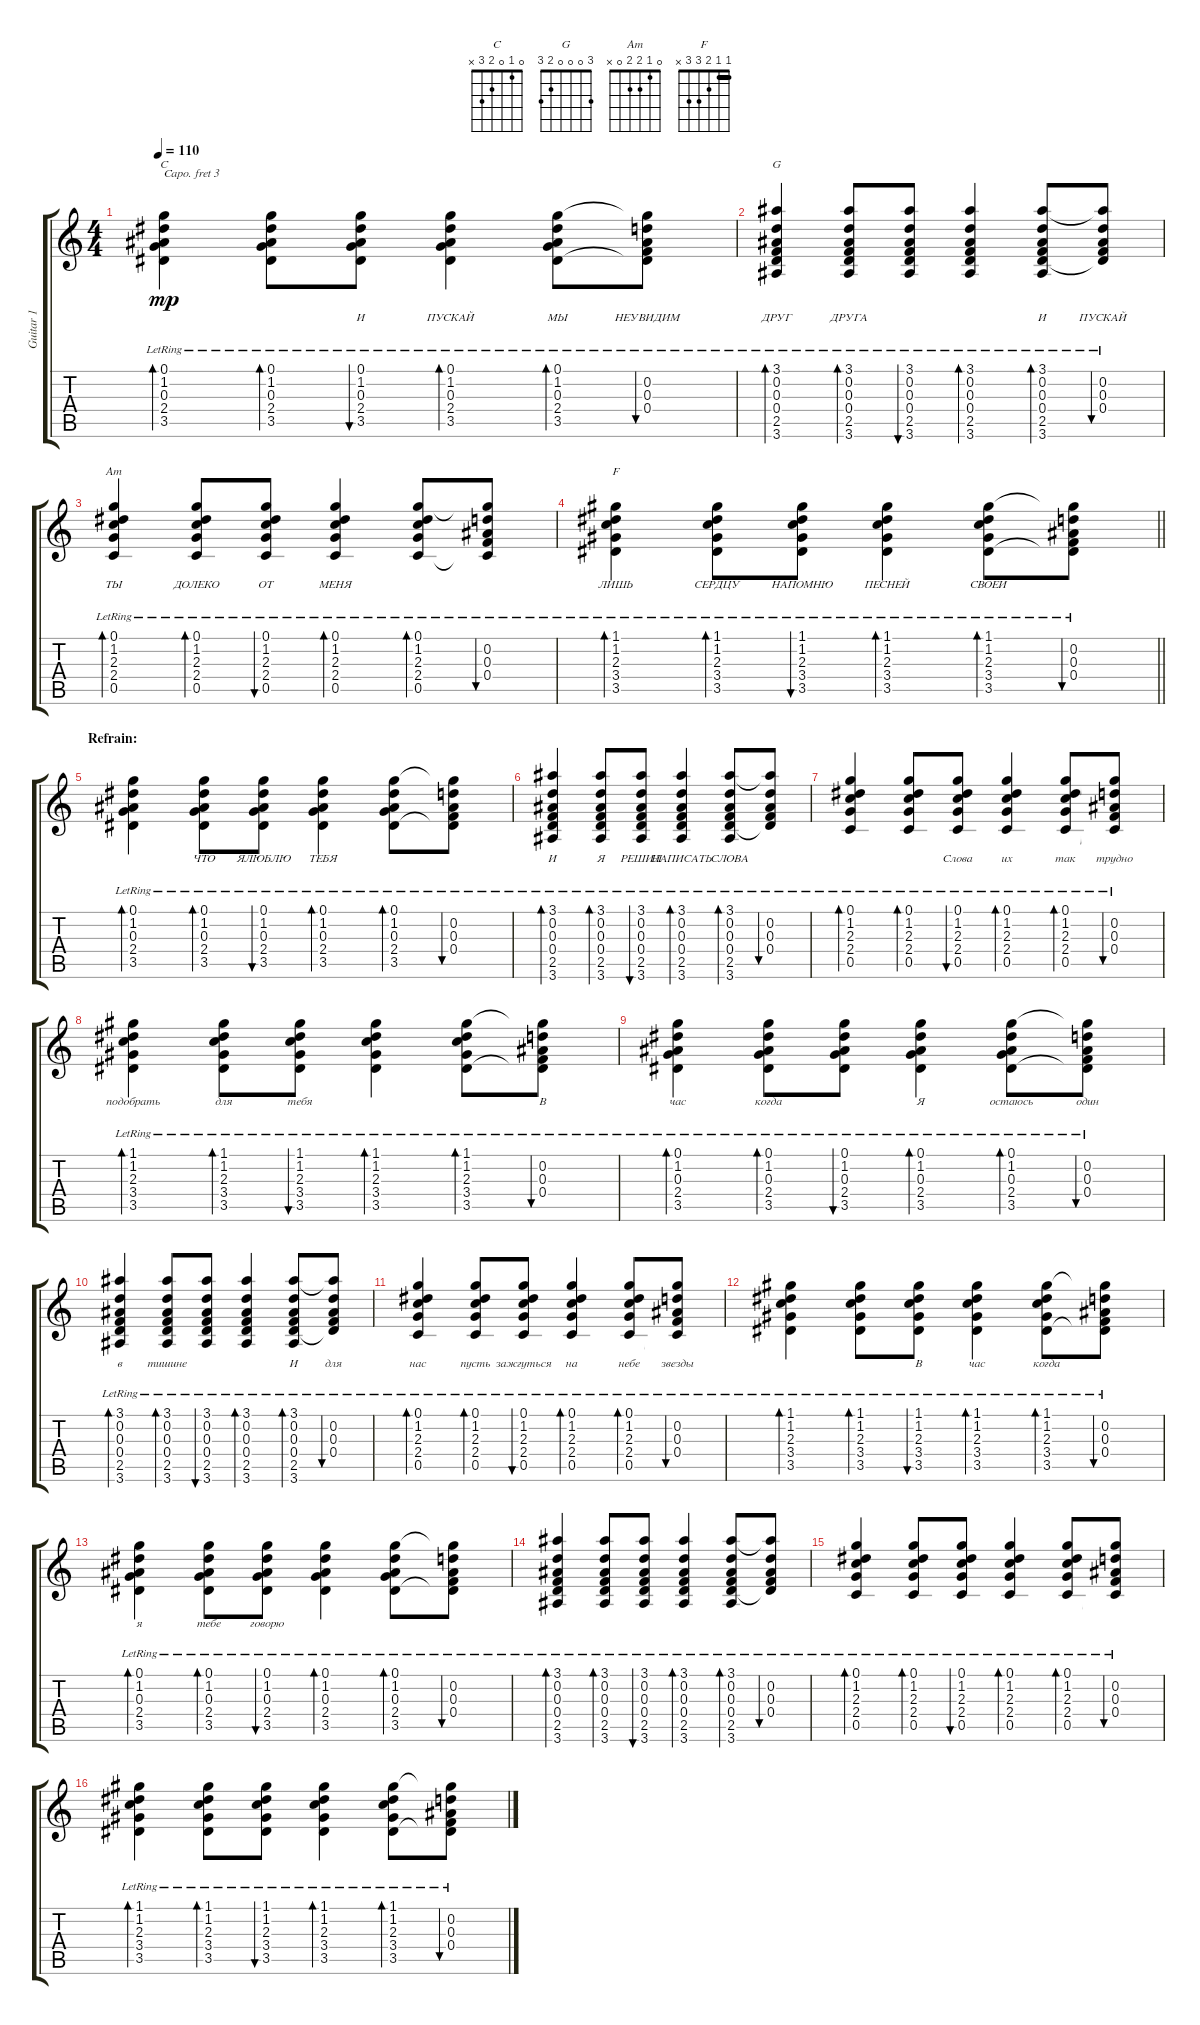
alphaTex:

\track ("Guitar 1" "Guitar 1") {instrument electricguitarjazz}
\staff {score tabs}
\capo 3
\tuning (E4 B3 G3 D3 A2 E2) {hide}
\chord ("C" 0 1 0 2 3 x)
\chord ("G" 3 0 0 0 2 3)
\chord ("Am" 0 1 2 2 0 x)
\chord ("F" 1 1 2 3 3 x) {barre 1}
\ts (4 4)
\tempo 110
\clef g2
\ks c
(0.1{lr} 1.2{lr} 0.3{lr} 2.4{lr} 3.5{lr}).4{bd 60 ch "C" lyrics (0 "") lyrics (1 "") lyrics (2 "") lyrics (3 "") lyrics (4 "") dy mp} (0.1{lr} 1.2{lr} 0.3{lr} 2.4{lr} 3.5{lr}).8{bd 60 lyrics (0 "") lyrics (1 "") lyrics (2 "") lyrics (3 "") lyrics (4 "")} (0.1{lr} 1.2{lr} 0.3{lr} 2.4{lr} 3.5{lr}).8{bu 60 lyrics (0 "И") lyrics (1 "") lyrics (2 "") lyrics (3 "") lyrics (4 "")} (0.1{lr} 1.2{lr} 0.3{lr} 2.4{lr} 3.5{lr}).4{bd 60 lyrics (0 "ПУСКАЙ") lyrics (1 "") lyrics (2 "") lyrics (3 "") lyrics (4 "")} (0.1{lr} 1.2{lr} 0.3{lr} 2.4{lr} 3.5{lr}).8{bd 60 lyrics (0 "МЫ") lyrics (1 "") lyrics (2 "") lyrics (3 "") lyrics (4 "")} (0.1{t} 0.2{lr} 0.3{lr} 0.4{lr} 3.5{t}).8{bu 60 lyrics (0 "НЕУВИДИМ") lyrics (1 "") lyrics (2 "") lyrics (3 "") lyrics (4 "")} |
(3.1{lr} 0.2{lr} 0.3{lr} 0.4{lr} 2.5{lr} 3.6{lr}).4{bd 60 ch "G" lyrics (0 "ДРУГ") lyrics (1 "") lyrics (2 "") lyrics (3 "") lyrics (4 "")} (3.1{lr} 0.2{lr} 0.3{lr} 0.4{lr} 2.5{lr} 3.6{lr}).8{bd 60 lyrics (0 "ДРУГА") lyrics (1 "") lyrics (2 "") lyrics (3 "") lyrics (4 "")} (3.1{lr} 0.2{lr} 0.3{lr} 0.4{lr} 2.5{lr} 3.6{lr}).8{bu 60 lyrics (0 "") lyrics (1 "") lyrics (2 "") lyrics (3 "") lyrics (4 "")} (3.1{lr} 0.2{lr} 0.3{lr} 0.4{lr} 2.5{lr} 3.6{lr}).4{bd 60 lyrics (0 "") lyrics (1 "") lyrics (2 "") lyrics (3 "") lyrics (4 "")} (3.1{lr} 0.2{lr} 0.3{lr} 0.4{lr} 2.5{lr} 3.6{lr}).8{bd 60 lyrics (0 "И") lyrics (1 "") lyrics (2 "") lyrics (3 "") lyrics (4 "")} (3.1{t} 0.2{lr} 0.3{lr} 0.4{lr} 2.5{t}).8{bu 60 lyrics (0 "ПУСКАЙ") lyrics (1 "") lyrics (2 "") lyrics (3 "") lyrics (4 "")} |
(0.1{lr} 1.2{lr} 2.3{lr} 2.4{lr} 0.5{lr}).4{bd 60 ch "Am" lyrics (0 "ТЫ") lyrics (1 "") lyrics (2 "") lyrics (3 "") lyrics (4 "")} (0.1{lr} 1.2{lr} 2.3{lr} 2.4{lr} 0.5{lr}).8{bd 60 lyrics (0 "ДОЛЕКО") lyrics (1 "") lyrics (2 "") lyrics (3 "") lyrics (4 "")} (0.1{lr} 1.2{lr} 2.3{lr} 2.4{lr} 0.5{lr}).8{bu 60 lyrics (0 "ОТ") lyrics (1 "") lyrics (2 "") lyrics (3 "") lyrics (4 "")} (0.1{lr} 1.2{lr} 2.3{lr} 2.4{lr} 0.5{lr}).4{bd 60 lyrics (0 "МЕНЯ") lyrics (1 "") lyrics (2 "") lyrics (3 "") lyrics (4 "")} (0.1{lr} 1.2{lr} 2.3{lr} 2.4{lr} 0.5{lr}).8{bd 60 lyrics (0 "") lyrics (1 "") lyrics (2 "") lyrics (3 "") lyrics (4 "")} (0.1{t} 0.2{lr} 0.3{lr} 0.4{lr} 0.5{t}).8{bu 60 lyrics (0 "") lyrics (1 "") lyrics (2 "") lyrics (3 "") lyrics (4 "")} |
\barLineRight lightlight
(1.1{lr} 1.2{lr} 2.3{lr} 3.4{lr} 3.5{lr}).4{bd 60 ch "F" lyrics (0 "ЛИШЬ") lyrics (1 "") lyrics (2 "") lyrics (3 "") lyrics (4 "")} (1.1{lr} 1.2{lr} 2.3{lr} 3.4{lr} 3.5{lr}).8{bd 60 lyrics (0 "СЕРДЦУ") lyrics (1 "") lyrics (2 "") lyrics (3 "") lyrics (4 "")} (1.1{lr} 1.2{lr} 2.3{lr} 3.4{lr} 3.5{lr}).8{bu 60 lyrics (0 "НАПОМНЮ") lyrics (1 "") lyrics (2 "") lyrics (3 "") lyrics (4 "")} (1.1{lr} 1.2{lr} 2.3{lr} 3.4{lr} 3.5{lr}).4{bd 60 lyrics (0 "ПЕСНЕЙ") lyrics (1 "") lyrics (2 "") lyrics (3 "") lyrics (4 "")} (1.1{lr} 1.2{lr} 2.3{lr} 3.4{lr} 3.5{lr}).8{bd 60 lyrics (0 "СВОЕЙ") lyrics (1 "") lyrics (2 "") lyrics (3 "") lyrics (4 "")} (1.1{t} 0.2{lr} 0.3{lr} 0.4{lr} 3.5{t}).8{bu 60 lyrics (0 "") lyrics (1 "") lyrics (2 "") lyrics (3 "") lyrics (4 "")} |
\section ("" "Refrain:")
(0.1{lr} 1.2{lr} 0.3{lr} 2.4{lr} 3.5{lr}).4{bd 60 lyrics (0 "") lyrics (1 "") lyrics (2 "") lyrics (3 "") lyrics (4 "")} (0.1{lr} 1.2{lr} 0.3{lr} 2.4{lr} 3.5{lr}).8{bd 60 lyrics (0 "ЧТО") lyrics (1 "") lyrics (2 "") lyrics (3 "") lyrics (4 "")} (0.1{lr} 1.2{lr} 0.3{lr} 2.4{lr} 3.5{lr}).8{bu 60 lyrics (0 "ЯЛЮБЛЮ") lyrics (1 "") lyrics (2 "") lyrics (3 "") lyrics (4 "")} (0.1{lr} 1.2{lr} 0.3{lr} 2.4{lr} 3.5{lr}).4{bd 60 lyrics (0 "ТЕБЯ") lyrics (1 "") lyrics (2 "") lyrics (3 "") lyrics (4 "")} (0.1{lr} 1.2{lr} 0.3{lr} 2.4{lr} 3.5{lr}).8{bd 60 lyrics (0 "") lyrics (1 "") lyrics (2 "") lyrics (3 "") lyrics (4 "")} (0.1{t} 0.2{lr} 0.3{lr} 0.4{lr} 3.5{t}).8{bu 60 lyrics (0 "") lyrics (1 "") lyrics (2 "") lyrics (3 "") lyrics (4 "")} |
(3.1{lr} 0.2{lr} 0.3{lr} 0.4{lr} 2.5{lr} 3.6{lr}).4{bd 60 lyrics (0 "И") lyrics (1 "") lyrics (2 "") lyrics (3 "") lyrics (4 "")} (3.1{lr} 0.2{lr} 0.3{lr} 0.4{lr} 2.5{lr} 3.6{lr}).8{bd 60 lyrics (0 "Я") lyrics (1 "") lyrics (2 "") lyrics (3 "") lyrics (4 "")} (3.1{lr} 0.2{lr} 0.3{lr} 0.4{lr} 2.5{lr} 3.6{lr}).8{bu 60 lyrics (0 "РЕШИЛ") lyrics (1 "") lyrics (2 "") lyrics (3 "") lyrics (4 "")} (3.1{lr} 0.2{lr} 0.3{lr} 0.4{lr} 2.5{lr} 3.6{lr}).4{bd 60 lyrics (0 "НАПИСАТЬ") lyrics (1 "") lyrics (2 "") lyrics (3 "") lyrics (4 "")} (3.1{lr} 0.2{lr} 0.3{lr} 0.4{lr} 2.5{lr} 3.6{lr}).8{bd 60 lyrics (0 "СЛОВА") lyrics (1 "") lyrics (2 "") lyrics (3 "") lyrics (4 "")} (3.1{t} 0.2{lr} 0.3{lr} 0.4{lr} 2.5{t}).8{bu 60 lyrics (0 "") lyrics (1 "") lyrics (2 "") lyrics (3 "") lyrics (4 "")} |
(0.1{lr} 1.2{lr} 2.3{lr} 2.4{lr} 0.5{lr}).4{bd 60 lyrics (0 "") lyrics (1 "") lyrics (2 "") lyrics (3 "") lyrics (4 "")} (0.1{lr} 1.2{lr} 2.3{lr} 2.4{lr} 0.5{lr}).8{bd 60 lyrics (0 "") lyrics (1 "") lyrics (2 "") lyrics (3 "") lyrics (4 "")} (0.1{lr} 1.2{lr} 2.3{lr} 2.4{lr} 0.5{lr}).8{bu 60 lyrics (0 "Слова") lyrics (1 "") lyrics (2 "") lyrics (3 "") lyrics (4 "")} (0.1{lr} 1.2{lr} 2.3{lr} 2.4{lr} 0.5{lr}).4{bd 60 lyrics (0 "их") lyrics (1 "") lyrics (2 "") lyrics (3 "") lyrics (4 "")} (0.1{lr} 1.2{lr} 2.3{lr} 2.4{lr} 0.5{lr}).8{bd 60 lyrics (0 "так") lyrics (1 "") lyrics (2 "") lyrics (3 "") lyrics (4 "")} (0.1{t} 0.2{lr} 0.3{lr} 0.4{lr} 0.5{t}).8{bu 60 lyrics (0 "трудно") lyrics (1 "") lyrics (2 "") lyrics (3 "") lyrics (4 "")} |
(1.1{lr} 1.2{lr} 2.3{lr} 3.4{lr} 3.5{lr}).4{bd 60 lyrics (0 "подобрать") lyrics (1 "") lyrics (2 "") lyrics (3 "") lyrics (4 "")} (1.1{lr} 1.2{lr} 2.3{lr} 3.4{lr} 3.5{lr}).8{bd 60 lyrics (0 "для") lyrics (1 "") lyrics (2 "") lyrics (3 "") lyrics (4 "")} (1.1{lr} 1.2{lr} 2.3{lr} 3.4{lr} 3.5{lr}).8{bu 60 lyrics (0 "тебя") lyrics (1 "") lyrics (2 "") lyrics (3 "") lyrics (4 "")} (1.1{lr} 1.2{lr} 2.3{lr} 3.4{lr} 3.5{lr}).4{bd 60 lyrics (0 "") lyrics (1 "") lyrics (2 "") lyrics (3 "") lyrics (4 "")} (1.1{lr} 1.2{lr} 2.3{lr} 3.4{lr} 3.5{lr}).8{bd 60 lyrics (0 "") lyrics (1 "") lyrics (2 "") lyrics (3 "") lyrics (4 "")} (1.1{t} 0.2{lr} 0.3{lr} 0.4{lr} 3.5{t}).8{bu 60 lyrics (0 "В") lyrics (1 "") lyrics (2 "") lyrics (3 "") lyrics (4 "")} |
(0.1{lr} 1.2{lr} 0.3{lr} 2.4{lr} 3.5{lr}).4{bd 60 lyrics (0 "час") lyrics (1 "") lyrics (2 "") lyrics (3 "") lyrics (4 "")} (0.1{lr} 1.2{lr} 0.3{lr} 2.4{lr} 3.5{lr}).8{bd 60 lyrics (0 "когда") lyrics (1 "") lyrics (2 "") lyrics (3 "") lyrics (4 "")} (0.1{lr} 1.2{lr} 0.3{lr} 2.4{lr} 3.5{lr}).8{bu 60 lyrics (0 "") lyrics (1 "") lyrics (2 "") lyrics (3 "") lyrics (4 "")} (0.1{lr} 1.2{lr} 0.3{lr} 2.4{lr} 3.5{lr}).4{bd 60 lyrics (0 "Я") lyrics (1 "") lyrics (2 "") lyrics (3 "") lyrics (4 "")} (0.1{lr} 1.2{lr} 0.3{lr} 2.4{lr} 3.5{lr}).8{bd 60 lyrics (0 "остаюсь") lyrics (1 "") lyrics (2 "") lyrics (3 "") lyrics (4 "")} (0.1{t} 0.2{lr} 0.3{lr} 0.4{lr} 3.5{t}).8{bu 60 lyrics (0 "один") lyrics (1 "") lyrics (2 "") lyrics (3 "") lyrics (4 "")} |
(3.1{lr} 0.2{lr} 0.3{lr} 0.4{lr} 2.5{lr} 3.6{lr}).4{bd 60 lyrics (0 "в") lyrics (1 "") lyrics (2 "") lyrics (3 "") lyrics (4 "")} (3.1{lr} 0.2{lr} 0.3{lr} 0.4{lr} 2.5{lr} 3.6{lr}).8{bd 60 lyrics (0 "тишине") lyrics (1 "") lyrics (2 "") lyrics (3 "") lyrics (4 "")} (3.1{lr} 0.2{lr} 0.3{lr} 0.4{lr} 2.5{lr} 3.6{lr}).8{bu 60 lyrics (0 "") lyrics (1 "") lyrics (2 "") lyrics (3 "") lyrics (4 "")} (3.1{lr} 0.2{lr} 0.3{lr} 0.4{lr} 2.5{lr} 3.6{lr}).4{bd 60 lyrics (0 "") lyrics (1 "") lyrics (2 "") lyrics (3 "") lyrics (4 "")} (3.1{lr} 0.2{lr} 0.3{lr} 0.4{lr} 2.5{lr} 3.6{lr}).8{bd 60 lyrics (0 "И") lyrics (1 "") lyrics (2 "") lyrics (3 "") lyrics (4 "")} (3.1{t} 0.2{lr} 0.3{lr} 0.4{lr} 2.5{t}).8{bu 60 lyrics (0 "для") lyrics (1 "") lyrics (2 "") lyrics (3 "") lyrics (4 "")} |
(0.1{lr} 1.2{lr} 2.3{lr} 2.4{lr} 0.5{lr}).4{bd 60 lyrics (0 "нас") lyrics (1 "") lyrics (2 "") lyrics (3 "") lyrics (4 "")} (0.1{lr} 1.2{lr} 2.3{lr} 2.4{lr} 0.5{lr}).8{bd 60 lyrics (0 "пусть") lyrics (1 "") lyrics (2 "") lyrics (3 "") lyrics (4 "")} (0.1{lr} 1.2{lr} 2.3{lr} 2.4{lr} 0.5{lr}).8{bu 60 lyrics (0 "зажгуться") lyrics (1 "") lyrics (2 "") lyrics (3 "") lyrics (4 "")} (0.1{lr} 1.2{lr} 2.3{lr} 2.4{lr} 0.5{lr}).4{bd 60 lyrics (0 "на") lyrics (1 "") lyrics (2 "") lyrics (3 "") lyrics (4 "")} (0.1{lr} 1.2{lr} 2.3{lr} 2.4{lr} 0.5{lr}).8{bd 60 lyrics (0 "небе") lyrics (1 "") lyrics (2 "") lyrics (3 "") lyrics (4 "")} (0.1{t} 0.2{lr} 0.3{lr} 0.4{lr} 0.5{t}).8{bu 60 lyrics (0 "звезды") lyrics (1 "") lyrics (2 "") lyrics (3 "") lyrics (4 "")} |
(1.1{lr} 1.2{lr} 2.3{lr} 3.4{lr} 3.5{lr}).4{bd 60 lyrics (0 "") lyrics (1 "") lyrics (2 "") lyrics (3 "") lyrics (4 "")} (1.1{lr} 1.2{lr} 2.3{lr} 3.4{lr} 3.5{lr}).8{bd 60 lyrics (0 "") lyrics (1 "") lyrics (2 "") lyrics (3 "") lyrics (4 "")} (1.1{lr} 1.2{lr} 2.3{lr} 3.4{lr} 3.5{lr}).8{bu 60 lyrics (0 "В") lyrics (1 "") lyrics (2 "") lyrics (3 "") lyrics (4 "")} (1.1{lr} 1.2{lr} 2.3{lr} 3.4{lr} 3.5{lr}).4{bd 60 lyrics (0 "час") lyrics (1 "") lyrics (2 "") lyrics (3 "") lyrics (4 "")} (1.1{lr} 1.2{lr} 2.3{lr} 3.4{lr} 3.5{lr}).8{bd 60 lyrics (0 "когда") lyrics (1 "") lyrics (2 "") lyrics (3 "") lyrics (4 "")} (1.1{t} 0.2{lr} 0.3{lr} 0.4{lr} 3.5{t}).8{bu 60 lyrics (0 "") lyrics (1 "") lyrics (2 "") lyrics (3 "") lyrics (4 "")} |
(0.1{lr} 1.2{lr} 0.3{lr} 2.4{lr} 3.5{lr}).4{bd 60 lyrics (0 "я") lyrics (1 "") lyrics (2 "") lyrics (3 "") lyrics (4 "")} (0.1{lr} 1.2{lr} 0.3{lr} 2.4{lr} 3.5{lr}).8{bd 60 lyrics (0 "тебе") lyrics (1 "") lyrics (2 "") lyrics (3 "") lyrics (4 "")} (0.1{lr} 1.2{lr} 0.3{lr} 2.4{lr} 3.5{lr}).8{bu 60 lyrics (0 "говорю") lyrics (1 "") lyrics (2 "") lyrics (3 "") lyrics (4 "")} (0.1{lr} 1.2{lr} 0.3{lr} 2.4{lr} 3.5{lr}).4{bd 60 lyrics (0 "") lyrics (1 "") lyrics (2 "") lyrics (3 "") lyrics (4 "")} (0.1{lr} 1.2{lr} 0.3{lr} 2.4{lr} 3.5{lr}).8{bd 60 lyrics (0 "") lyrics (1 "") lyrics (2 "") lyrics (3 "") lyrics (4 "")} (0.1{t} 0.2{lr} 0.3{lr} 0.4{lr} 3.5{t}).8{bu 60 lyrics (0 "") lyrics (1 "") lyrics (2 "") lyrics (3 "") lyrics (4 "")} |
(3.1{lr} 0.2{lr} 0.3{lr} 0.4{lr} 2.5{lr} 3.6{lr}).4{bd 60 lyrics (0 "") lyrics (1 "") lyrics (2 "") lyrics (3 "") lyrics (4 "")} (3.1{lr} 0.2{lr} 0.3{lr} 0.4{lr} 2.5{lr} 3.6{lr}).8{bd 60 lyrics (0 "") lyrics (1 "") lyrics (2 "") lyrics (3 "") lyrics (4 "")} (3.1{lr} 0.2{lr} 0.3{lr} 0.4{lr} 2.5{lr} 3.6{lr}).8{bu 60 lyrics (0 "") lyrics (1 "") lyrics (2 "") lyrics (3 "") lyrics (4 "")} (3.1{lr} 0.2{lr} 0.3{lr} 0.4{lr} 2.5{lr} 3.6{lr}).4{bd 60 lyrics (0 "") lyrics (1 "") lyrics (2 "") lyrics (3 "") lyrics (4 "")} (3.1{lr} 0.2{lr} 0.3{lr} 0.4{lr} 2.5{lr} 3.6{lr}).8{bd 60 lyrics (0 "") lyrics (1 "") lyrics (2 "") lyrics (3 "") lyrics (4 "")} (3.1{t} 0.2{lr} 0.3{lr} 0.4{lr} 2.5{t}).8{bu 60 lyrics (0 "") lyrics (1 "") lyrics (2 "") lyrics (3 "") lyrics (4 "")} |
(0.1{lr} 1.2{lr} 2.3{lr} 2.4{lr} 0.5{lr}).4{bd 60 lyrics (0 "") lyrics (1 "") lyrics (2 "") lyrics (3 "") lyrics (4 "")} (0.1{lr} 1.2{lr} 2.3{lr} 2.4{lr} 0.5{lr}).8{bd 60 lyrics (0 "") lyrics (1 "") lyrics (2 "") lyrics (3 "") lyrics (4 "")} (0.1{lr} 1.2{lr} 2.3{lr} 2.4{lr} 0.5{lr}).8{bu 60 lyrics (0 "") lyrics (1 "") lyrics (2 "") lyrics (3 "") lyrics (4 "")} (0.1{lr} 1.2{lr} 2.3{lr} 2.4{lr} 0.5{lr}).4{bd 60 lyrics (0 "") lyrics (1 "") lyrics (2 "") lyrics (3 "") lyrics (4 "")} (0.1{lr} 1.2{lr} 2.3{lr} 2.4{lr} 0.5{lr}).8{bd 60 lyrics (0 "") lyrics (1 "") lyrics (2 "") lyrics (3 "") lyrics (4 "")} (0.1{t} 0.2{lr} 0.3{lr} 0.4{lr} 0.5{t}).8{bu 60 lyrics (0 "") lyrics (1 "") lyrics (2 "") lyrics (3 "") lyrics (4 "")} |
(1.1{lr} 1.2{lr} 2.3{lr} 3.4{lr} 3.5{lr}).4{bd 60 lyrics (0 "") lyrics (1 "") lyrics (2 "") lyrics (3 "") lyrics (4 "")} (1.1{lr} 1.2{lr} 2.3{lr} 3.4{lr} 3.5{lr}).8{bd 60 lyrics (0 "") lyrics (1 "") lyrics (2 "") lyrics (3 "") lyrics (4 "")} (1.1{lr} 1.2{lr} 2.3{lr} 3.4{lr} 3.5{lr}).8{bu 60 lyrics (0 "") lyrics (1 "") lyrics (2 "") lyrics (3 "") lyrics (4 "")} (1.1{lr} 1.2{lr} 2.3{lr} 3.4{lr} 3.5{lr}).4{bd 60 lyrics (0 "") lyrics (1 "") lyrics (2 "") lyrics (3 "") lyrics (4 "")} (1.1{lr} 1.2{lr} 2.3{lr} 3.4{lr} 3.5{lr}).8{bd 60 lyrics (0 "") lyrics (1 "") lyrics (2 "") lyrics (3 "") lyrics (4 "")} (1.1{t} 0.2{lr} 0.3{lr} 0.4{lr} 3.5{t}).8{bu 60 lyrics (0 "") lyrics (1 "") lyrics (2 "") lyrics (3 "") lyrics (4 "")}
